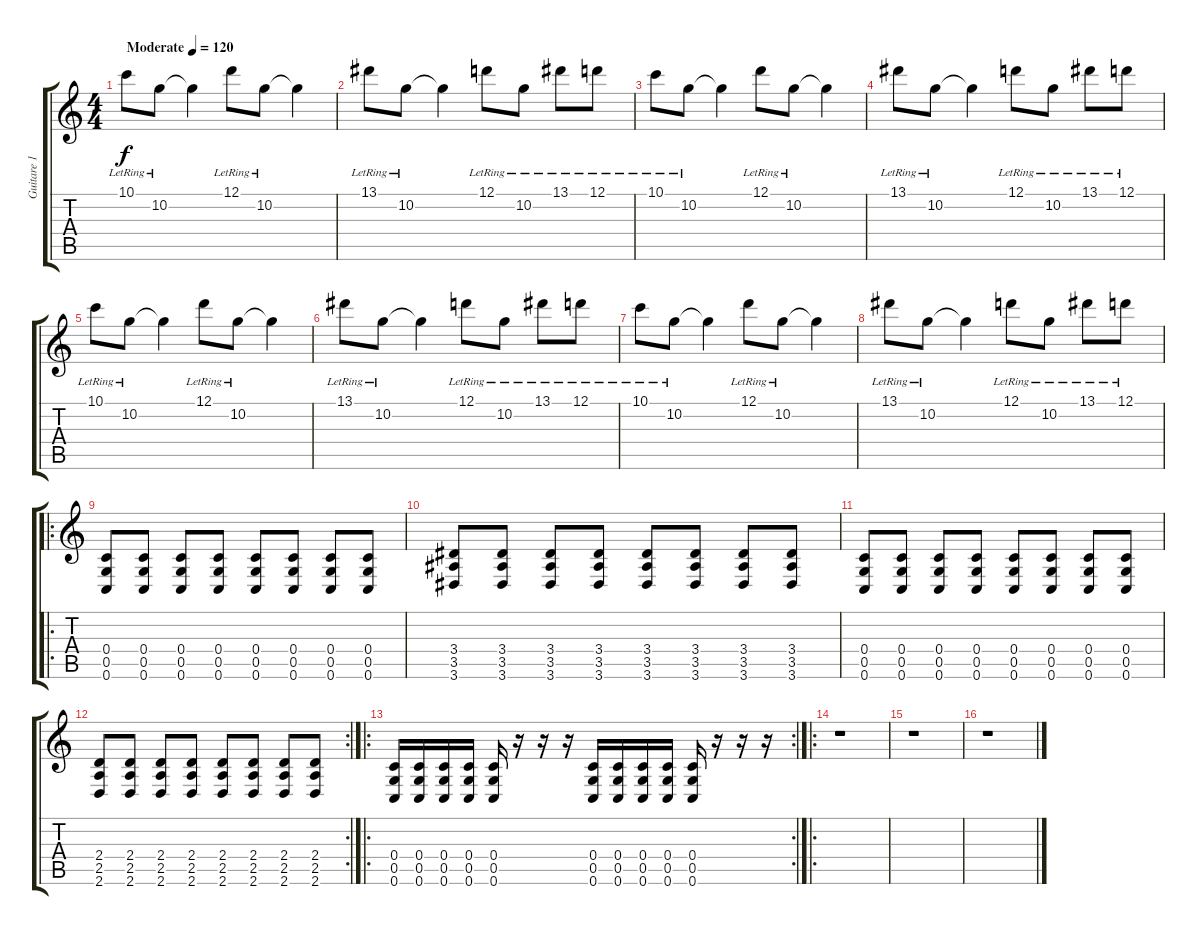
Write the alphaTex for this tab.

\track ("Guitare 1" "Guitare 1") {instrument distortionguitar}
\staff {score tabs}
\tuning (D4 A3 F3 C3 G2 C2) {hide}
\ts (4 4)
\tempo (120 "Moderate")
\clef g2
\ks c
10.1{lr}.8{dy f instrument distortionguitar} 10.2{lr}.8 10.2{t}.4 12.1{lr}.8 10.2{lr}.8 10.2{t}.4 |
13.1{lr}.8 10.2{lr}.8 10.2{t}.4 12.1{lr}.8 10.2{lr}.8 13.1{lr}.8 12.1{lr}.8 |
10.1{lr}.8 10.2{lr}.8 10.2{t}.4 12.1{lr}.8 10.2{lr}.8 10.2{t}.4 |
13.1{lr}.8 10.2{lr}.8 10.2{t}.4 12.1{lr}.8 10.2{lr}.8 13.1{lr}.8 12.1{lr}.8 |
10.1{lr}.8 10.2{lr}.8 10.2{t}.4 12.1{lr}.8 10.2{lr}.8 10.2{t}.4 |
13.1{lr}.8 10.2{lr}.8 10.2{t}.4 12.1{lr}.8 10.2{lr}.8 13.1{lr}.8 12.1{lr}.8 |
10.1{lr}.8 10.2{lr}.8 10.2{t}.4 12.1{lr}.8 10.2{lr}.8 10.2{t}.4 |
13.1{lr}.8 10.2{lr}.8 10.2{t}.4 12.1{lr}.8 10.2{lr}.8 13.1{lr}.8 12.1{lr}.8 |
\ro
(0.4 0.5 0.6).8 (0.4 0.5 0.6).8 (0.4 0.5 0.6).8 (0.4 0.5 0.6).8 (0.4 0.5 0.6).8 (0.4 0.5 0.6).8 (0.4 0.5 0.6).8 (0.4 0.5 0.6).8 |
(3.4 3.5 3.6).8 (3.4 3.5 3.6).8 (3.4 3.5 3.6).8 (3.4 3.5 3.6).8 (3.4 3.5 3.6).8 (3.4 3.5 3.6).8 (3.4 3.5 3.6).8 (3.4 3.5 3.6).8 |
(0.4 0.5 0.6).8 (0.4 0.5 0.6).8 (0.4 0.5 0.6).8 (0.4 0.5 0.6).8 (0.4 0.5 0.6).8 (0.4 0.5 0.6).8 (0.4 0.5 0.6).8 (0.4 0.5 0.6).8 |
\rc 2
(2.4 2.5 2.6).8 (2.4 2.5 2.6).8 (2.4 2.5 2.6).8 (2.4 2.5 2.6).8 (2.4 2.5 2.6).8 (2.4 2.5 2.6).8 (2.4 2.5 2.6).8 (2.4 2.5 2.6).8 |
\ro
\rc 2
(0.4 0.5 0.6).16 (0.4 0.5 0.6).16 (0.4 0.5 0.6).16 (0.4 0.5 0.6).16 (0.4 0.5 0.6).16 r.16 r.16 r.16 (0.4 0.5 0.6).16 (0.4 0.5 0.6).16 (0.4 0.5 0.6).16 (0.4 0.5 0.6).16 (0.4 0.5 0.6).16 r.16 r.16 r.16 |
\ro
r.1 |
r.1 |
r.1
